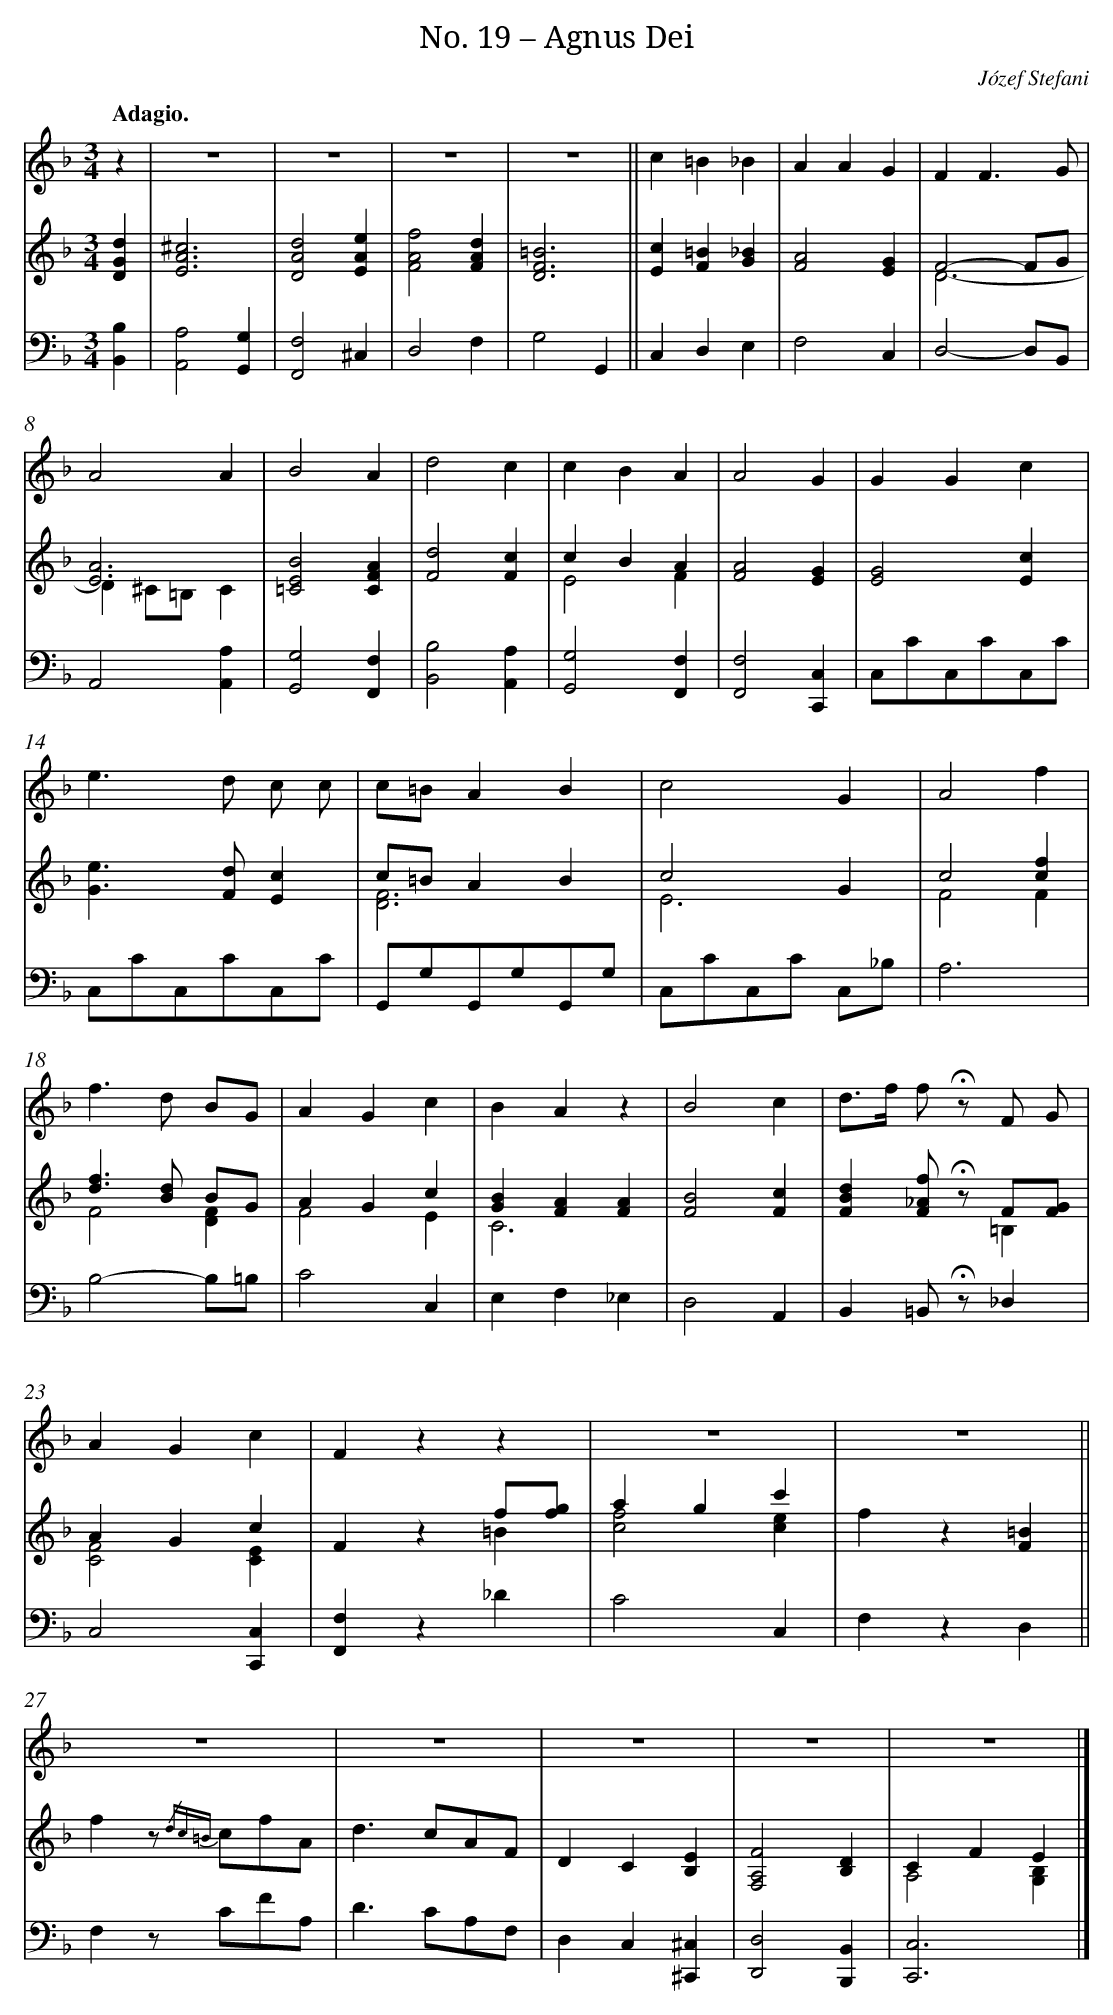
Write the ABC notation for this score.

X:1
T: No. 19 – Agnus Dei
C: Józef Stefani
L: 1/4
M: 3/4
Q: "Adagio."
V: 1 clef=treble
V: 2 clef=treble
V: 3 clef=bass
K: F
[V:1] z [I:setbarnb 1]|
[V:2] [dGD] |
[V:3] [B,B,,] |
[V:1] z3 |
[V:2] [^c3A3E3] |
[V:3] [A,2A,,2][G,G,,] |
[V:1] z3 |
[V:2] [d2A2D2][eAE] |
[V:3] [F,2F,,2]^C, |
[V:1] z3 |
[V:2] [f2A2F2][dAF] |
[V:3] D,2F, |
[V:1] z3 ||
[V:2] [=B3F3D3] ||
[V:3] G,2G,, ||
[V:1] c=B_B |
[V:2] [cE][=BF][_BG] |
[V:3] C,D,E, |
[V:1] AAG |
[V:2] [A2F2][GE] |
[V:3] F,2C, |
[V:1] FF3/G/ |
[V:2] F2-F/G/ & D3- |
[V:3] D,2-D,/B,,/ |
[V:1] A2A |
[V:2] [A3E3] & D^C/=B,/C |
[V:3] A,,2[A,A,,] |
[V:1] B2A |
[V:2] [B2E2=C2][AFC] |
[V:3] [G,2G,,2][F,F,,] |
[V:1] d2c |
[V:2] [d2F2][cF] |
[V:3] [B,2B,,2][A,A,,] |
[V:1] cBA |
[V:2] cBA & E2F |
[V:3] [G,2G,,2][F,F,,] |
[V:1] A2G |
[V:2] [A2F2][GE] |
[V:3] [F,2F,,2][C,C,,] |
[V:1] GGc |
[V:2] [G2E2][cE] |
[V:3] C,/C/C,/C/C,/C/ |
[V:1] e>d c/ c/ |
[V:2] [eG]>[dF][cE] |
[V:3] C,/C/C,/C/C,/C/ |
[V:1] c/=B/AB |
[V:2] c/=B/AB & [F3D3] |
[V:3] G,,/G,/G,,/G,/G,,/G,/ |
[V:1] c2G |
[V:2] c2G & E3 |
[V:3] C,/C/C,/C/ C,/_B,/ |
[V:1] A2f |
[V:2] c2[fc] & F2F |
[V:3] A,3 |
[V:1] f>d B/G/ |
[V:2] [fd]>[dB] B/G/ & F2[FD] |
[V:3] B,2-B,/=B,/ |
[V:1] AGc |
[V:2] AGc & F2E |
[V:3] C2C, |
[V:1] BAz |
[V:2] [BG][AF][AF] & C3 |
[V:3] E,F,_E, |
[V:1] B2c |
[V:2] [B2F2][cF] |
[V:3] D,2A,, |
[V:1] d/>f/ f/ !fermata!z/ F/ G/ |
[V:2] [dBF][f/_A/F/] !fermata!z/ F/[G/F/] & x2=B, |
[V:3] B,,=B,,/ !fermata!z/_D, |
[V:1] AGc |
[V:2] AGc & [F2C2][EC] |
[V:3] C,2[C,C,,] |
[V:1] Fzz |
[V:2] Fzf/[g/f/] & x2=B |
[V:3] [F,F,,]z_D |
[V:1] z3 |
[V:2] agc' & [f2c2][ec] |
[V:3] C2C, |
[V:1] z3 ||
[V:2] fz[=BF] ||
[V:3] F,zD, ||
[V:1] z3 |
[V:2] fz/ {/dc=B} c/f/A/ |
[V:3] F,z/ C/F/A,/ |
[V:1] z3 |
[V:2] d>cA/F/ |
[V:3] D>CA,/F,/ |
[V:1] z3 |
[V:2] DC[EB,] |
[V:3] D,C,[^C,^C,,] |
[V:1] z3 |
[V:2] [F2A,2F,2][DB,] |
[V:3] [D,2D,,2][B,,B,,,] |
[V:1] z3 |]
[V:2] CFE & A,2[B,G,] |]
[V:3] [C,3C,,3] |]
